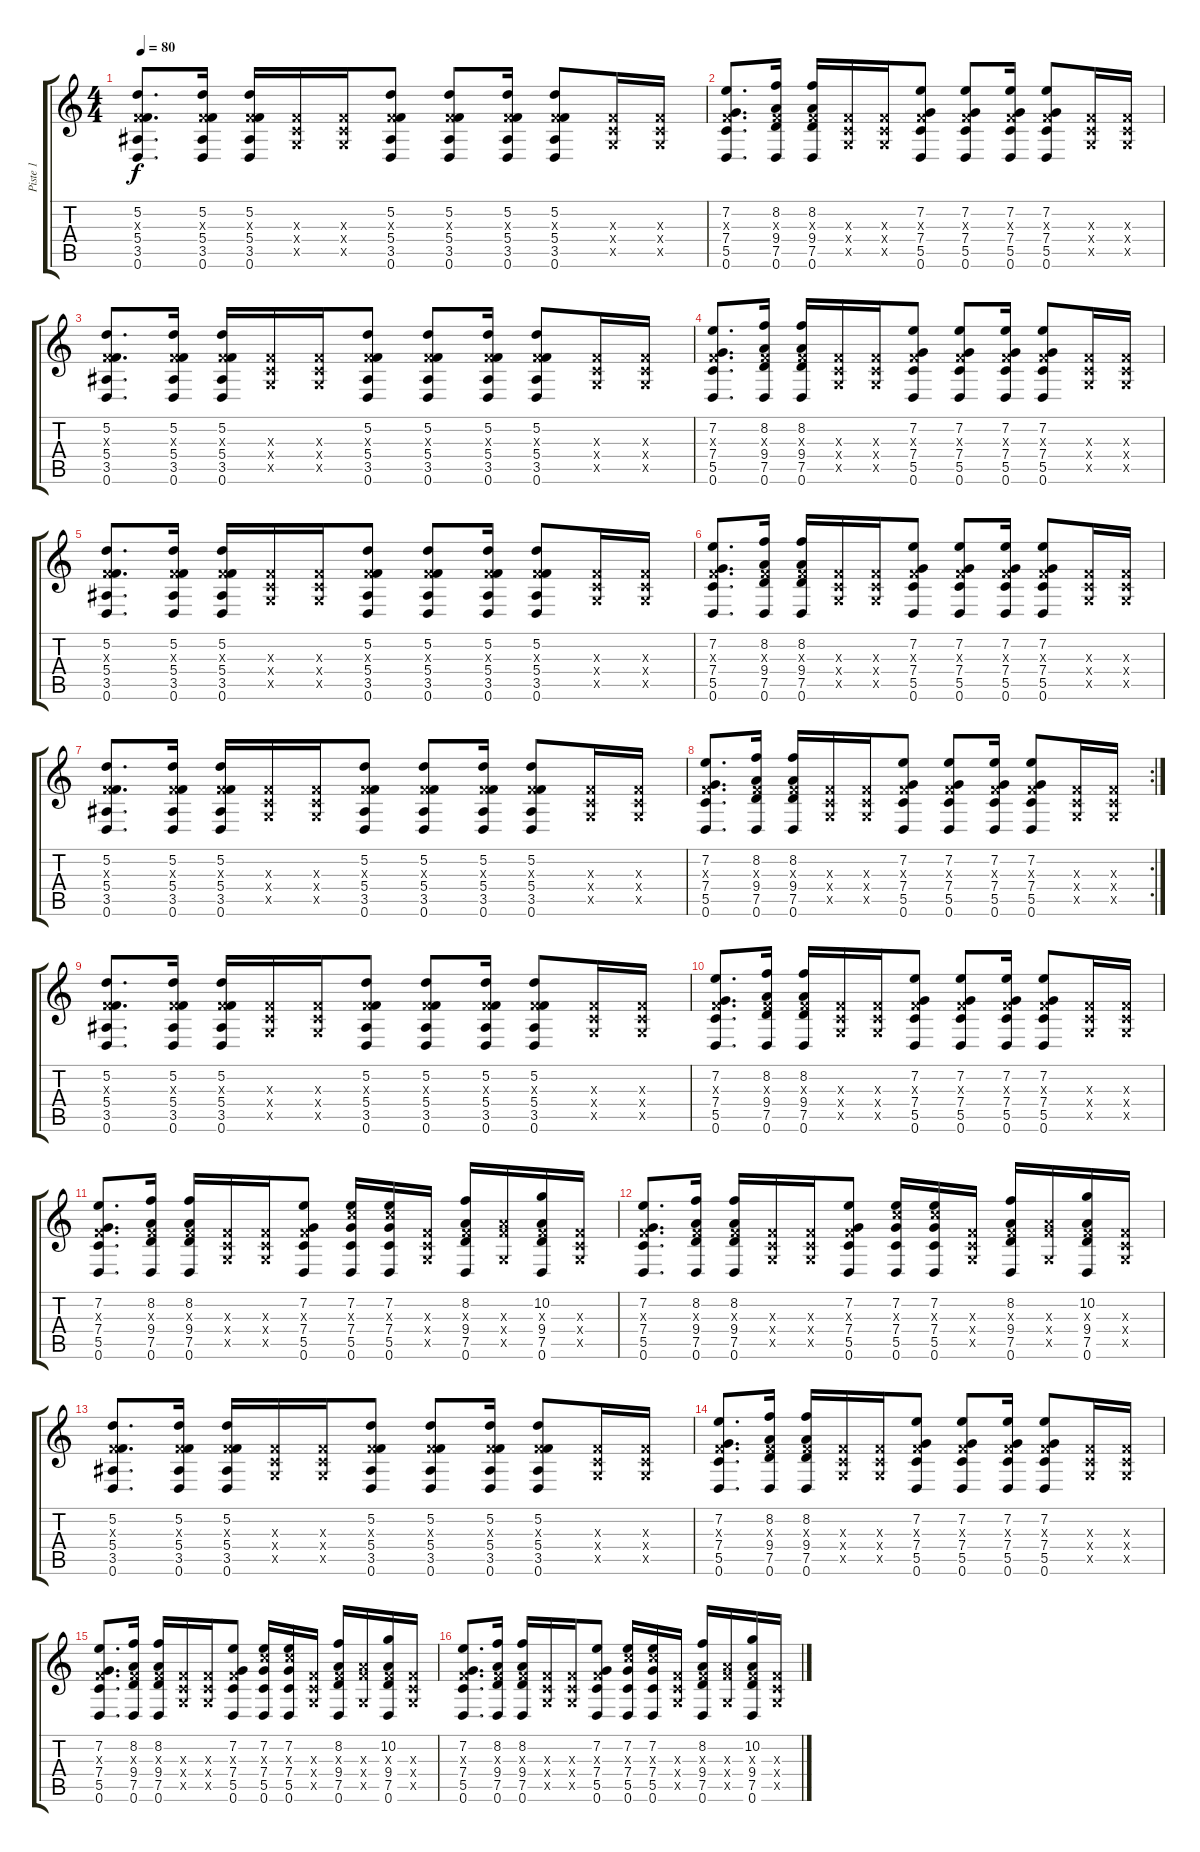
\track ("Piste 1" "Piste 1") {instrument acousticguitarsteel}
\staff {score tabs}
\tuning (D4 A3 F3 C3 G2 D2) {hide}
\ts (4 4)
\tempo 80
\clef g2
\ks c
(5.2 0.3{x} 5.4 3.5 0.6).8{d dy f} (5.2 0.3{x} 5.4 3.5 0.6).16 (5.2 0.3{x} 5.4 3.5 0.6).16 (0.3{x} 0.4{x} 0.5{x}).16 (0.3{x} 0.4{x} 0.5{x}).16 (5.2 0.3{x} 5.4 3.5 0.6).8 (5.2 0.3{x} 5.4 3.5 0.6).8 (5.2 0.3{x} 5.4 3.5 0.6).16 (5.2 0.3{x} 5.4 3.5 0.6).8 (0.3{x} 0.4{x} 0.5{x}).16 (0.3{x} 0.4{x} 0.5{x}).16 |
(7.2 0.3{x} 7.4 5.5 0.6).8{d} (8.2 0.3{x} 9.4 7.5 0.6).16 (8.2 0.3{x} 9.4 7.5 0.6).16 (0.3{x} 0.4{x} 0.5{x}).16 (0.3{x} 0.4{x} 0.5{x}).16 (7.2 0.3{x} 7.4 5.5 0.6).8 (7.2 0.3{x} 7.4 5.5 0.6).8 (7.2 0.3{x} 7.4 5.5 0.6).16 (7.2 0.3{x} 7.4 5.5 0.6).8 (0.3{x} 0.4{x} 0.5{x}).16 (0.3{x} 0.4{x} 0.5{x}).16 |
(5.2 0.3{x} 5.4 3.5 0.6).8{d} (5.2 0.3{x} 5.4 3.5 0.6).16 (5.2 0.3{x} 5.4 3.5 0.6).16 (0.3{x} 0.4{x} 0.5{x}).16 (0.3{x} 0.4{x} 0.5{x}).16 (5.2 0.3{x} 5.4 3.5 0.6).8 (5.2 0.3{x} 5.4 3.5 0.6).8 (5.2 0.3{x} 5.4 3.5 0.6).16 (5.2 0.3{x} 5.4 3.5 0.6).8 (0.3{x} 0.4{x} 0.5{x}).16 (0.3{x} 0.4{x} 0.5{x}).16 |
(7.2 0.3{x} 7.4 5.5 0.6).8{d} (8.2 0.3{x} 9.4 7.5 0.6).16 (8.2 0.3{x} 9.4 7.5 0.6).16 (0.3{x} 0.4{x} 0.5{x}).16 (0.3{x} 0.4{x} 0.5{x}).16 (7.2 0.3{x} 7.4 5.5 0.6).8 (7.2 0.3{x} 7.4 5.5 0.6).8 (7.2 0.3{x} 7.4 5.5 0.6).16 (7.2 0.3{x} 7.4 5.5 0.6).8 (0.3{x} 0.4{x} 0.5{x}).16 (0.3{x} 0.4{x} 0.5{x}).16 |
(5.2 0.3{x} 5.4 3.5 0.6).8{d} (5.2 0.3{x} 5.4 3.5 0.6).16 (5.2 0.3{x} 5.4 3.5 0.6).16 (0.3{x} 0.4{x} 0.5{x}).16 (0.3{x} 0.4{x} 0.5{x}).16 (5.2 0.3{x} 5.4 3.5 0.6).8 (5.2 0.3{x} 5.4 3.5 0.6).8 (5.2 0.3{x} 5.4 3.5 0.6).16 (5.2 0.3{x} 5.4 3.5 0.6).8 (0.3{x} 0.4{x} 0.5{x}).16 (0.3{x} 0.4{x} 0.5{x}).16 |
(7.2 0.3{x} 7.4 5.5 0.6).8{d} (8.2 0.3{x} 9.4 7.5 0.6).16 (8.2 0.3{x} 9.4 7.5 0.6).16 (0.3{x} 0.4{x} 0.5{x}).16 (0.3{x} 0.4{x} 0.5{x}).16 (7.2 0.3{x} 7.4 5.5 0.6).8 (7.2 0.3{x} 7.4 5.5 0.6).8 (7.2 0.3{x} 7.4 5.5 0.6).16 (7.2 0.3{x} 7.4 5.5 0.6).8 (0.3{x} 0.4{x} 0.5{x}).16 (0.3{x} 0.4{x} 0.5{x}).16 |
(5.2 0.3{x} 5.4 3.5 0.6).8{d} (5.2 0.3{x} 5.4 3.5 0.6).16 (5.2 0.3{x} 5.4 3.5 0.6).16 (0.3{x} 0.4{x} 0.5{x}).16 (0.3{x} 0.4{x} 0.5{x}).16 (5.2 0.3{x} 5.4 3.5 0.6).8 (5.2 0.3{x} 5.4 3.5 0.6).8 (5.2 0.3{x} 5.4 3.5 0.6).16 (5.2 0.3{x} 5.4 3.5 0.6).8 (0.3{x} 0.4{x} 0.5{x}).16 (0.3{x} 0.4{x} 0.5{x}).16 |
\rc 2
(7.2 0.3{x} 7.4 5.5 0.6).8{d} (8.2 0.3{x} 9.4 7.5 0.6).16 (8.2 0.3{x} 9.4 7.5 0.6).16 (0.3{x} 0.4{x} 0.5{x}).16 (0.3{x} 0.4{x} 0.5{x}).16 (7.2 0.3{x} 7.4 5.5 0.6).8 (7.2 0.3{x} 7.4 5.5 0.6).8 (7.2 0.3{x} 7.4 5.5 0.6).16 (7.2 0.3{x} 7.4 5.5 0.6).8 (0.3{x} 0.4{x} 0.5{x}).16 (0.3{x} 0.4{x} 0.5{x}).16 |
(5.2 0.3{x} 5.4 3.5 0.6).8{d} (5.2 0.3{x} 5.4 3.5 0.6).16 (5.2 0.3{x} 5.4 3.5 0.6).16 (0.3{x} 0.4{x} 0.5{x}).16 (0.3{x} 0.4{x} 0.5{x}).16 (5.2 0.3{x} 5.4 3.5 0.6).8 (5.2 0.3{x} 5.4 3.5 0.6).8 (5.2 0.3{x} 5.4 3.5 0.6).16 (5.2 0.3{x} 5.4 3.5 0.6).8 (0.3{x} 0.4{x} 0.5{x}).16 (0.3{x} 0.4{x} 0.5{x}).16 |
(7.2 0.3{x} 7.4 5.5 0.6).8{d} (8.2 0.3{x} 9.4 7.5 0.6).16 (8.2 0.3{x} 9.4 7.5 0.6).16 (0.3{x} 0.4{x} 0.5{x}).16 (0.3{x} 0.4{x} 0.5{x}).16 (7.2 0.3{x} 7.4 5.5 0.6).8 (7.2 0.3{x} 7.4 5.5 0.6).8 (7.2 0.3{x} 7.4 5.5 0.6).16 (7.2 0.3{x} 7.4 5.5 0.6).8 (0.3{x} 0.4{x} 0.5{x}).16 (0.3{x} 0.4{x} 0.5{x}).16 |
(7.2 0.3{x} 7.4 5.5 0.6).8{d} (8.2 0.3{x} 9.4 7.5 0.6).16 (8.2 0.3{x} 9.4 7.5 0.6).16 (0.3{x} 0.4{x} 0.5{x}).16 (0.3{x} 0.4{x} 0.5{x}).16 (7.2 0.3{x} 7.4 5.5 0.6).8 (7.2 7.3{x} 7.4 5.5 0.6).16 (7.2 7.3{x} 7.4 5.5 0.6).16 (0.3{x} 0.4{x} 0.5{x}).16 (8.2 0.3{x} 9.4 7.5 0.6).16 (0.3{x} 9.4{x} 0.5{x}).16 (10.2 0.3{x} 9.4 7.5 0.6).16 (0.3{x} 0.4{x} 0.5{x}).16 |
(7.2 0.3{x} 7.4 5.5 0.6).8{d} (8.2 0.3{x} 9.4 7.5 0.6).16 (8.2 0.3{x} 9.4 7.5 0.6).16 (0.3{x} 0.4{x} 0.5{x}).16 (0.3{x} 0.4{x} 0.5{x}).16 (7.2 0.3{x} 7.4 5.5 0.6).8 (7.2 7.3{x} 7.4 5.5 0.6).16 (7.2 7.3{x} 7.4 5.5 0.6).16 (0.3{x} 0.4{x} 0.5{x}).16 (8.2 0.3{x} 9.4 7.5 0.6).16 (0.3{x} 9.4{x} 0.5{x}).16 (10.2 0.3{x} 9.4 7.5 0.6).16 (0.3{x} 0.4{x} 0.5{x}).16 |
(5.2 0.3{x} 5.4 3.5 0.6).8{d} (5.2 0.3{x} 5.4 3.5 0.6).16 (5.2 0.3{x} 5.4 3.5 0.6).16 (0.3{x} 0.4{x} 0.5{x}).16 (0.3{x} 0.4{x} 0.5{x}).16 (5.2 0.3{x} 5.4 3.5 0.6).8 (5.2 0.3{x} 5.4 3.5 0.6).8 (5.2 0.3{x} 5.4 3.5 0.6).16 (5.2 0.3{x} 5.4 3.5 0.6).8 (0.3{x} 0.4{x} 0.5{x}).16 (0.3{x} 0.4{x} 0.5{x}).16 |
(7.2 0.3{x} 7.4 5.5 0.6).8{d} (8.2 0.3{x} 9.4 7.5 0.6).16 (8.2 0.3{x} 9.4 7.5 0.6).16 (0.3{x} 0.4{x} 0.5{x}).16 (0.3{x} 0.4{x} 0.5{x}).16 (7.2 0.3{x} 7.4 5.5 0.6).8 (7.2 0.3{x} 7.4 5.5 0.6).8 (7.2 0.3{x} 7.4 5.5 0.6).16 (7.2 0.3{x} 7.4 5.5 0.6).8 (0.3{x} 0.4{x} 0.5{x}).16 (0.3{x} 0.4{x} 0.5{x}).16 |
(7.2 0.3{x} 7.4 5.5 0.6).8{d} (8.2 0.3{x} 9.4 7.5 0.6).16 (8.2 0.3{x} 9.4 7.5 0.6).16 (0.3{x} 0.4{x} 0.5{x}).16 (0.3{x} 0.4{x} 0.5{x}).16 (7.2 0.3{x} 7.4 5.5 0.6).8 (7.2 7.3{x} 7.4 5.5 0.6).16 (7.2 7.3{x} 7.4 5.5 0.6).16 (0.3{x} 0.4{x} 0.5{x}).16 (8.2 0.3{x} 9.4 7.5 0.6).16 (0.3{x} 9.4{x} 0.5{x}).16 (10.2 0.3{x} 9.4 7.5 0.6).16 (0.3{x} 0.4{x} 0.5{x}).16 |
(7.2 0.3{x} 7.4 5.5 0.6).8{d} (8.2 0.3{x} 9.4 7.5 0.6).16 (8.2 0.3{x} 9.4 7.5 0.6).16 (0.3{x} 0.4{x} 0.5{x}).16 (0.3{x} 0.4{x} 0.5{x}).16 (7.2 0.3{x} 7.4 5.5 0.6).8 (7.2 7.3{x} 7.4 5.5 0.6).16 (7.2 7.3{x} 7.4 5.5 0.6).16 (0.3{x} 0.4{x} 0.5{x}).16 (8.2 0.3{x} 9.4 7.5 0.6).16 (0.3{x} 9.4{x} 0.5{x}).16 (10.2 0.3{x} 9.4 7.5 0.6).16 (0.3{x} 0.4{x} 0.5{x}).16
